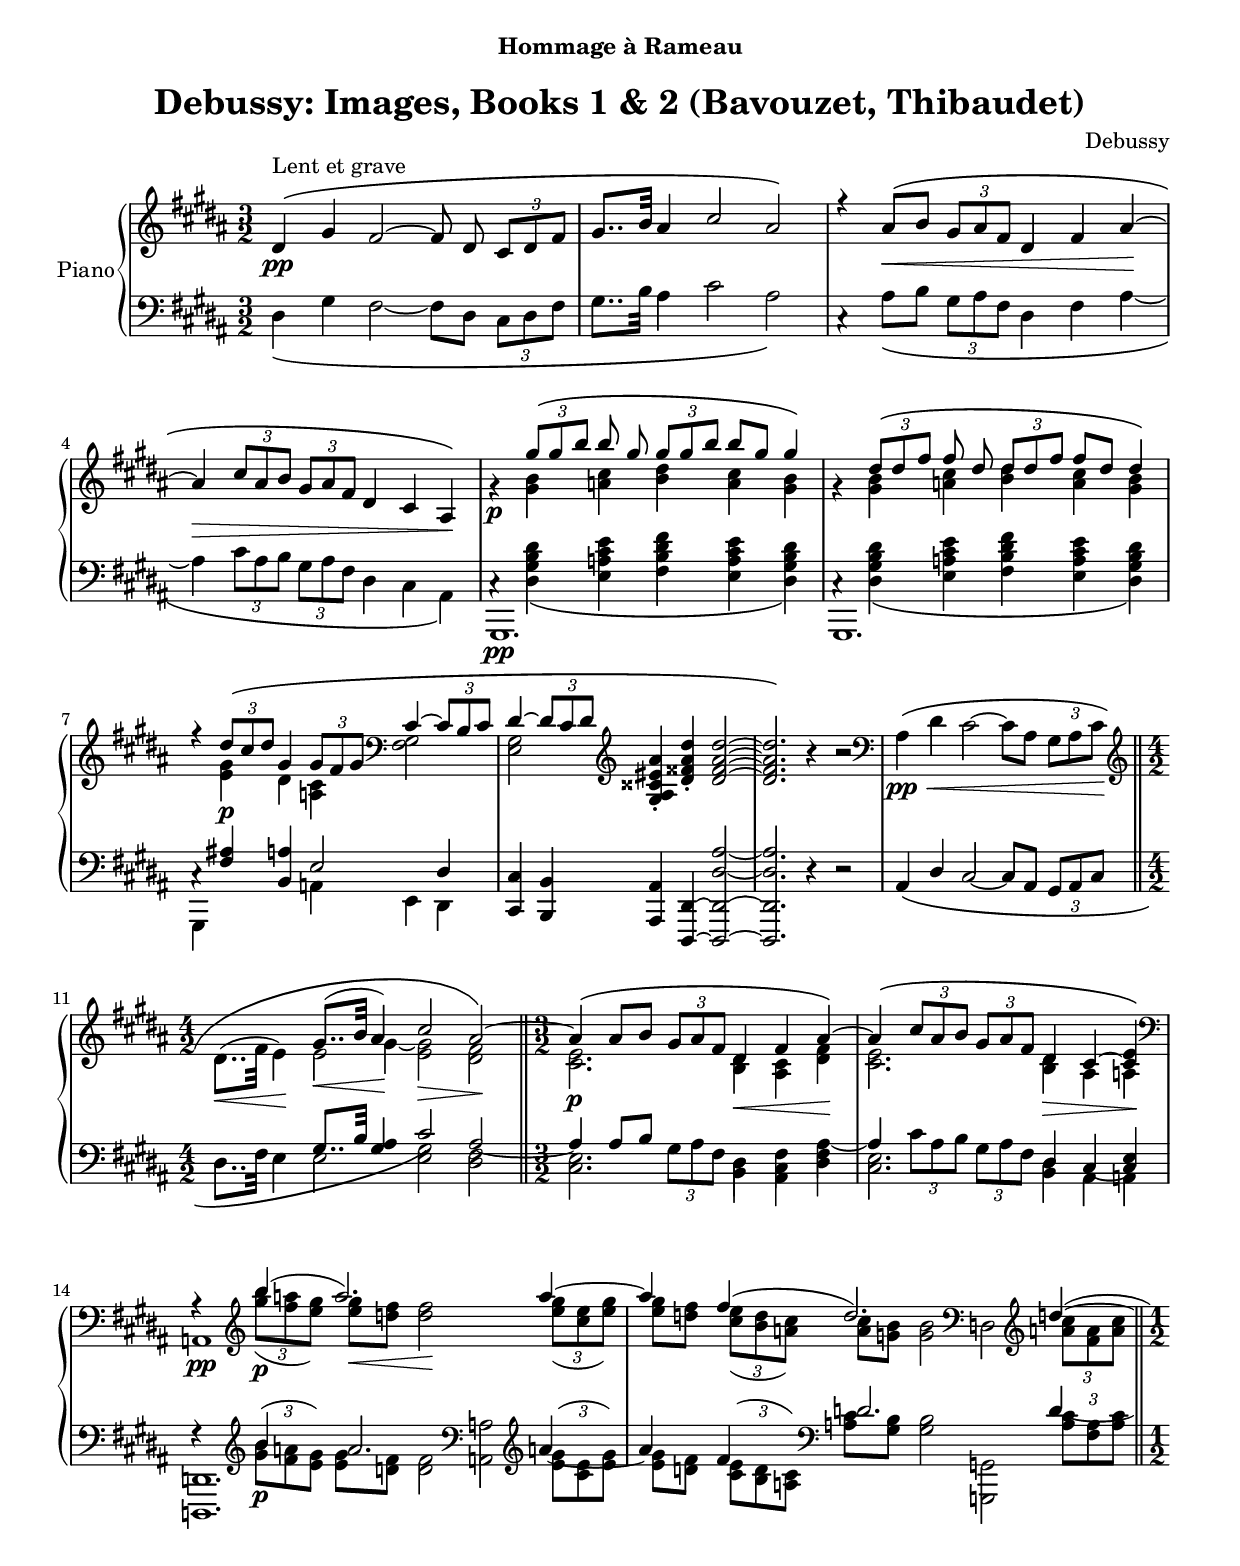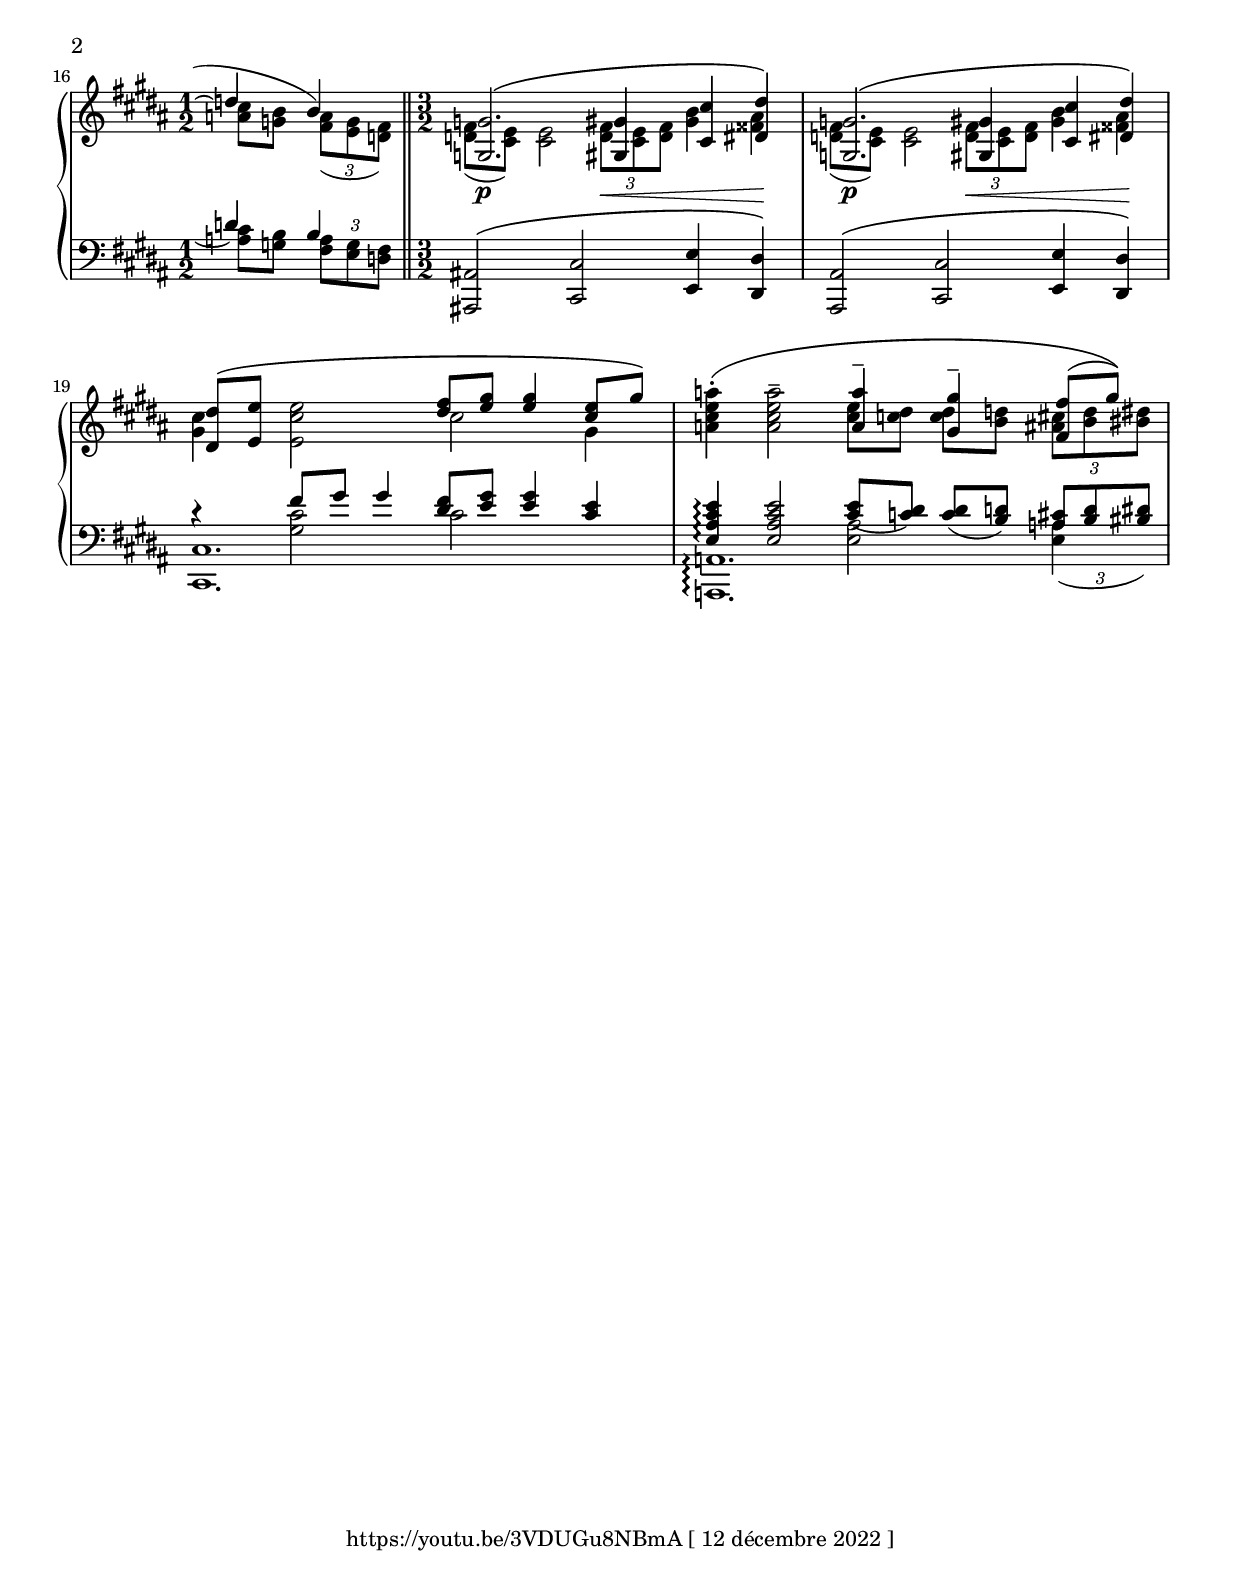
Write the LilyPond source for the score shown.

#(set-global-staff-size 19)

\version "2.22.0"
\include "italiano.ly"


\paper {

line-width = 186\mm
#(define left-margin (/ (- paper-width  (* 186 mm)) 2))
#(define top-margin (/ (- paper-height (* 259 mm)) 2))
#(define bottom-margin (/ (- paper-height (* 253 mm)) 2))
between-system-padding = 8\mm
 indent = 10\mm
}

\header {
  title = "Debussy: Images, Books 1 & 2 (Bavouzet, Thibaudet)"
  dedication = \markup \center-column { \fontsize #0.5 \bold "Hommage à Rameau" " " }
  composer = "Debussy"
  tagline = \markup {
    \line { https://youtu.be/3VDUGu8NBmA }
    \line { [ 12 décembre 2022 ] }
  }
}

global = {
  \key si \major
  \time 3/2
}


rightOne = \relative do'' {
  \global
  red,4\(\pp^"Lent et grave" sold fad2 ~ \autoBeamOff fad8 red \autoBeamOn \tuplet 3/2 { dod red fad }
  sold8.. si32 lad4 dod2 lad\)
  r4 lad8\(\< si \tuplet3/2 { sold8 lad fad } red4 fad lad\! ~
  lad\> \tuplet 3/2 { dod8 lad si } \tuplet 3/2 { sold lad fad } red4 dod lad\)\!
  sold'4\rest\p \tuplet 3/2 { sold'8\( sold si } \autoBeamOff si sold \autoBeamOn \tuplet 3/2 { sold8 sold si } si sold sold4\)
  sold,4\rest \tuplet 3/2 { red'8\( red fad } \autoBeamOff fad8 red \autoBeamOn \tuplet 3/2 { red8 red fad } fad8 red red4\)
  r4 \tuplet 3/2 { red8\( dod red } sold,4 \tuplet 3/2 { sold8 fad sold } \clef bass dod,4 ~ \tuplet 3/2 { dod8 si dod } 
  red4 ~ \tuplet 3/2 { red8 dod red } \clef treble < sold, lad dodd mid lad >4_. < red' fadd lad red >_. < red fadd lad red >2 ~
  q2.\) si'4\rest si2\rest \clef bass
  \stemDown
  lad,4\pp\(\< red dod2 ~ dod8 lad \tuplet 3/2 {  sold [ lad dod\! ] }
  \clef treble \bar "||"  \time 4/2 red8..\< ( fad32 mi4\! ) \stemUp 
  << { sold8..\< ( si32 lad4\! ) dod2 } \\ {  s4 sold4 ~ sold2  } >> 
  
  lad\) ~
 \bar "||" \time 3/2 lad4\( lad8 si \tuplet 3/2 { sold lad fad } red4 fad lad\) ~
 lad4\( \tuplet 3/2 { dod8 lad si } \tuplet 3/2 { sold lad fad } red4 dod ~ <dod mi>\)
\clef bass r4
\clef treble si''4 ( la2. )  la4 ~
la fad ( re2. ) \clef treble re4 ~ ( \bar "||"
\time 1/2 re si ) \time 3/2

<sol sol,>2.\p\( <sold sold,>4 <dod dod,> <red red,>\)
<sol, sol,>2.\p\( <sold sold,>4 <dod dod,> <red red,>\)
<red red,>8\( <mi mi,> s2 <red fad>8 <mi sold> q4 <dod mi>8 sold'\)

\stemDown <la, dod mi la>4-.\( q2-- \stemUp <la la'>4--  <sold sold'>-- <fad fad'>8 ( sold'\) )


}

rightTwo = \relative do'' {
  \global
  s1.
  s1.
  s1.
  s1.
  
  s4 <sold si>4 <la dod> <si red> <la dod> <sold si>
  s4 <sold si>4 <la dod> <si red> <la dod> <sold si>
  s4
  < mi sold >\p red < la dod > \clef bass < fad sold >2 
  < mi sold > s2 s2
  s2 s2 s2
  s2.
  s2. s2
  mi'2 mi\> <red fad>\!
  \time 3/2 \bar "||" <dod mi>2.\p <si red>4\< <lad dod> <red fad>\!
  
  <dod mi>2. <si red>4\> lad la!\!
  s4 \tuplet 3/2 { <sold'' si>8\p ( <fad la> <mi sold> ) } <mi sold>\< <re fad>
  <re fad>2\! \tuplet 3/2 { <mi sold>8 ( <dod mi> <mi sold> ) }
  <mi sold> <re fad> \tuplet 3/2 { <dod mi> ( [ <si re> <la dod> ] ) } <la dod> <sol si>
  <sol si>2 \clef treble \tuplet 3/2 { <la dod>8 [ <fad la> <la dod> ] }
  <la dod> <sol si> \tuplet 3/2 { <fad la> [( <mi sol> <re fad> )] } \bar "||"
  \time 3/2
  <re fad> ( <dod mi> ) q2 \tuplet 3/2 { <re fad>8\< <dod mi> <re fad>  } <sold si>4 <fadd lad>\!
  <re fad>8 ( <dod mi> ) q2 \tuplet 3/2 { <re fad>8\< <dod mi> <re fad>  } <sold si>4 <fadd lad>\!
  <sold dod> <mi dod' mi>2  dod' sold4
  s4 s2 <dod mi>8 <do red> q <si re> \tuplet 3/2 { <lad dod> [ <si re> <sid red> ] }
  
  
  
}

rightThree = \relative do'' {
  \global
  s2*27
  s2*4
  s2*3
  s2*3
  s2*3
  la,,1\pp s2
  s2 s \stemDown \clef bass re2
  
  
  
}

leftOne = \relative do' {
  \global
  s1.
  s1.
  s1.
  s1.
  sold,,1.\pp
  sold1.
  \stemDown sold4 s2 la'4 mi red
  \stemUp
  <dod dod'> <si si'> <lad lad'> <red, red'> ~ <red red'>2 ~ <red red'>2. s4 s2
  s2 s s
  s2 \stemDown mi''2  <mi sold>  <red fad>
  <dod mi>2. <si red>4 <lad dod> <red fad>
  <dod mi>2.  <si red>4 lad la
  s4 \tuplet 3/2 { <sold'' si>8\p ( <fad la> <mi sold> ) }
  <mi sold> <re fad> <re fad>2 \clef treble \tuplet 3/2 { <mi sold>8 ( <dod mi> <mi sold> ) }
  <mi sold> <re fad> \tuplet 3/2 { <dod mi> ([ <si re> <la dod> ]) } <la dod> <sold si>
  <sold si>2 \tuplet 3/2 { <la dod>8 [ <fad la> <la dod> ] } \bar "||"
  \time 1/2 <la dod> <sol si> \tuplet 3/2 { <fad la> [ <mi sol> <re fad> ] } \bar "||" \time 3/2
  \stemUp <lad! lad,!>2\( <dod dod,> <mi mi,>4 <red red,>\)
  <lad lad,>2\( <dod dod,> <mi mi,>4 <red red,>\)
  r \stemDown <sold dod>2 dod s4 
  \stemUp <mi, lad dod mi>\arpeggio q2 \stemDown <mi lad> <mi la>4
  
}

leftTwo = \relative do' {
  \global
  red,4\( sold fad2 ~ fad8 red \tuplet 3/2 { dod [ red fad ] }
  sold8.. si32 lad4 dod2 lad\)
  dod,4\rest lad'8\( si \tuplet 3/2 { sold lad fad } red4 fad lad ~
  lad \tuplet 3/2 { dod8 lad si } \tuplet 3/2 { sold lad fad } red4 dod lad\)
  do\rest 
  < red sold si red >\( < mi la dod mi > < fad si red fad > < mi la dod mi > < red sold si red >\)
  do\rest
  < red sold si red >\( < mi la dod mi > < fad si red fad > < mi la dod mi > < red sold si red >\)
  do4\rest \stemUp < fad lad! > < si, la'! > mi2 red4
  s2 s
  <red lad'>2 ~ <red lad'>2. re4\rest re2\rest
  
  lad4\( red dod2 ~ dod8 lad \tuplet 3/2 { sold [ lad dod ] } \time 4/2
  \stemDown \bar "||" red8.. fad32 mi4 \stemUp sold8.. si32 <lad sold>4 dod2\) lad ~ \bar "||" \time 3/2
 lad4 lad8 si \stemDown \tuplet 3/2 { sold lad fad } red4 fad lad
 ~ \stemUp lad \stemDown \tuplet 3/2 { dod8 lad si } \tuplet 3/2 { sold lad fad } \stemUp
 red4 dod ~ <dod mi> fa\rest \clef treble
 si' la2. la4 ~ la fad \clef bass re2. re4 ~
 re si 
 s1.
 s
 s4 fad'8 sold sold4 <red fad>8 <mi sold> q4 <dod mi>
 s4 s2 <dod mi>8 (<do red>) q (<si re>) \tuplet 3/2 { <lad dod> ([ <si re> <sid red> ] )}
  
}

leftThree = \relative do' {
  \global
  s2*27
  s2*4
  s2*3
  s2*3
  s2*3
  <re,, re,>1. 
}

leftFour = \relative do' {
  \global
  s2*27
  s2*4
  s2*3
  s2*3
  s2*3
  s2 s \clef bass < la la,>2
  s2 s \clef bass < sol, sol,> s4
  s2 s1. s2. s4 s 
  <dod dod,>1.
  <la la,>\arpeggio
  
}

\score {
  \new PianoStaff \with {
    instrumentName = "Piano"
  } <<
    \new Staff = "right" \with {
      midiInstrument = "acoustic grand"
    } << \rightOne \\ \rightTwo \\ \rightThree>>
    \new Staff = "left" \with {
      midiInstrument = "acoustic grand"
    } { \clef bass << \leftOne \\ \leftTwo \\ \leftThree \\ \leftFour >> }
  >>
  \layout { }
  \midi {
    \tempo 4=100
  }
}
